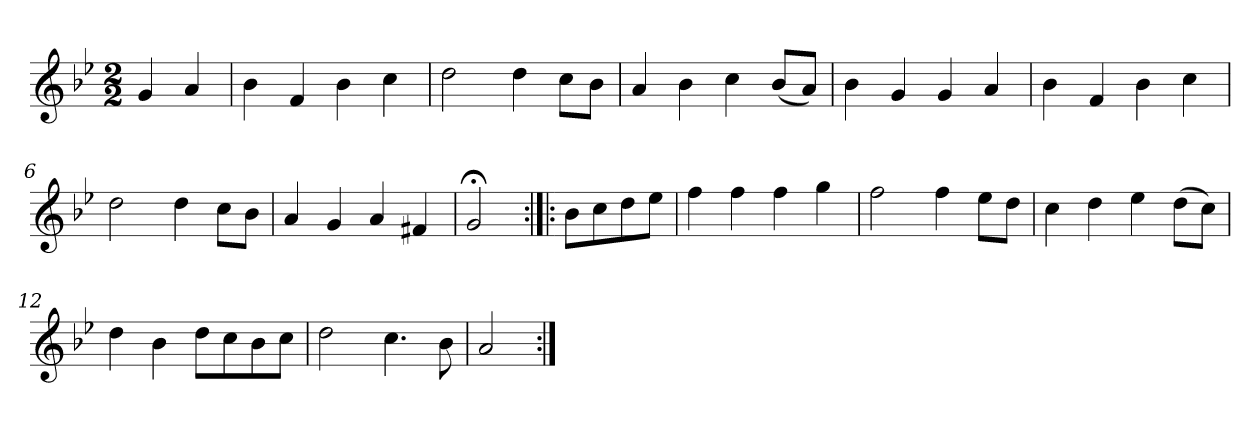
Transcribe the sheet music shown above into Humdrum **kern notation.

**kern
*part1
*staff1
*clefG2
*k[b-e-]
*g:
*M2/2
*MM120
=
4g
4a
=1
4b-
4f
4b-
4cc
=2
2dd
4dd
8cc\L
8b-\J
=3
4a
4b-
4cc
(8b-/L
8a/J)
=4
4b-
4g
4g
4a
=5
4b-
4f
4b-
4cc
=6
2dd
4dd
8cc\L
8b-\J
=7
4a
4g
4a
4f#X
=8
2g;<
=:|!|:
8b-\L
8cc\
8dd\
8ee-\J
=9
4ff
4ff
4ff
4gg
=10
2ff
4ff
8ee-\L
8dd\J
=11
4cc
4dd
4ee-
(8dd\L
8cc\J)
=12
4dd
4b-
8dd\L
8cc\
8b-\
8cc\J
=13
2dd
4.cc
8b-
=14
2a
=:|!
*-
